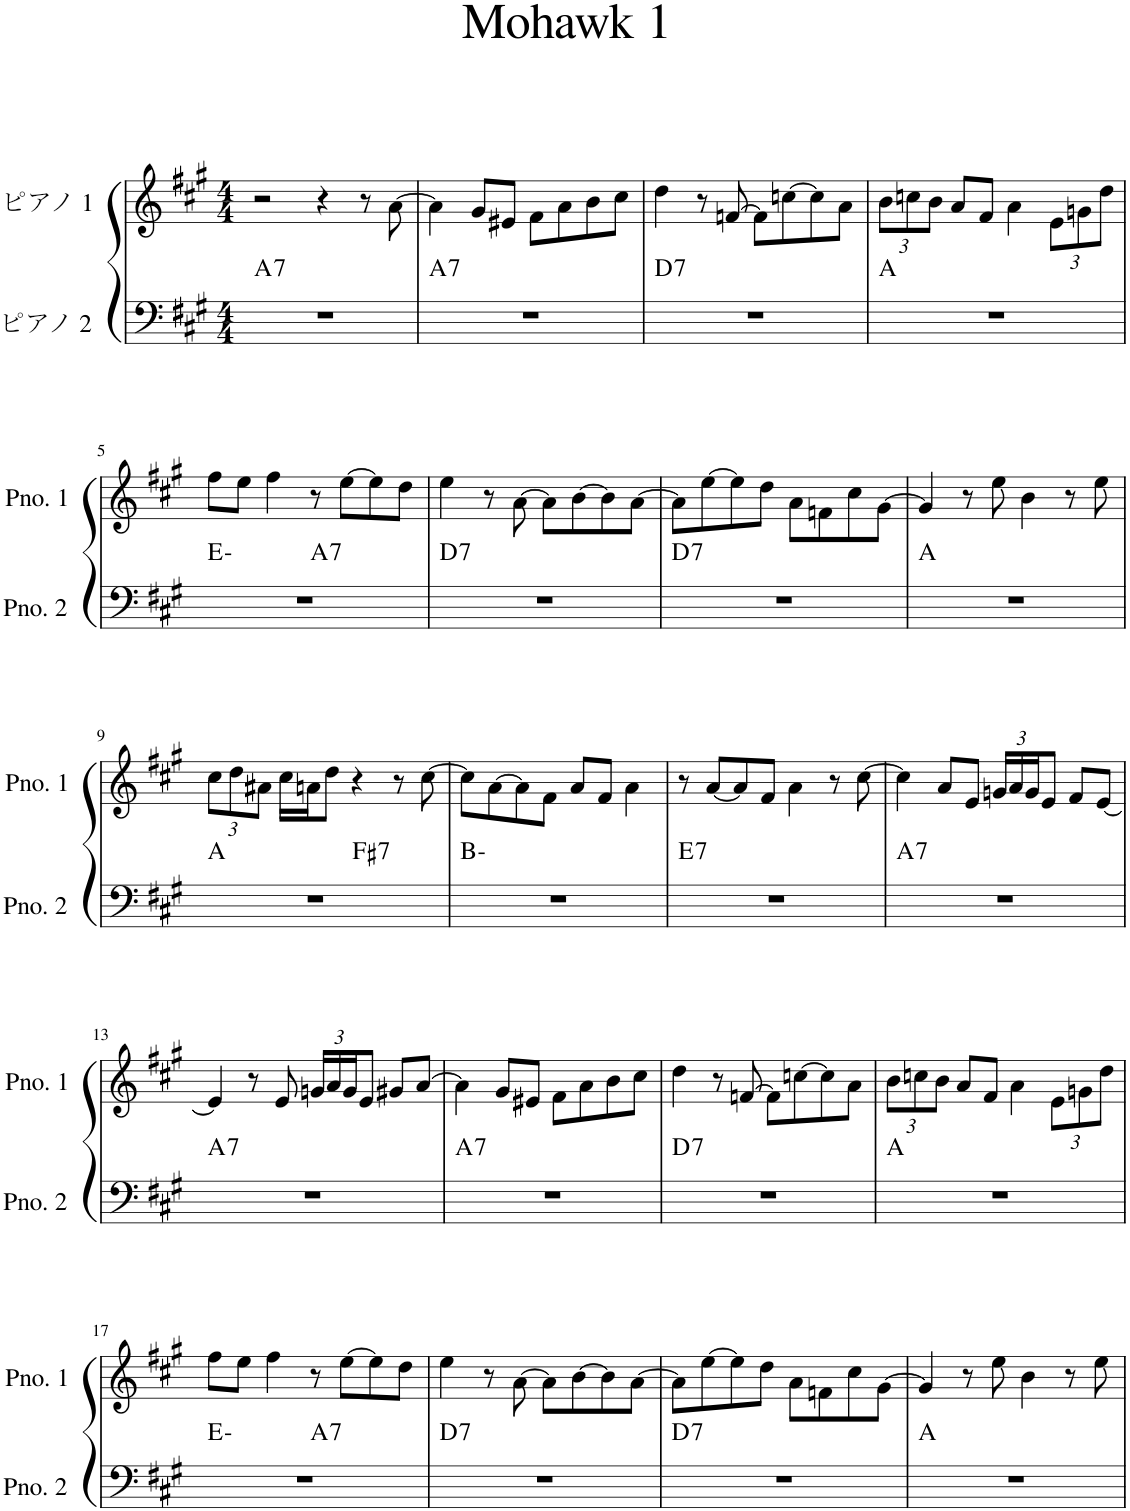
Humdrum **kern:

**kern	**harte	**kern
*part2	*part2	*part1
*staff2	*	*staff1
*I"ピアノ 2	*	*I"ピアノ 1
*clefF4	*	*clefG2
*k[f#c#g#]	*	*k[f#c#g#]
*M4/4	*	*M4/4
=1	=1	=1
!	!LO:H:kt=7	!
1r	A:7	2r
.	.	4r
.	.	8r
.	.	[8a\
=2	=2	=2
!	!LO:H:kt=7	!
1r	A:7	4a\]
.	.	8g#/L
.	.	8e#X/J
.	.	8f#\L
.	.	8a\
.	.	8b\
.	.	8cc#\J
=3	=3	=3
!	!LO:H:kt=7	!
1r	D:7	4dd\
.	.	8r
.	.	[8fn/
.	.	8f\L]
.	.	[8ccn\
.	.	8cc\]
.	.	8a\J
=4	=4	=4
*	*	*Xbrackettup
1r	A:maj	12b\L
.	.	12ccn\
.	.	12b\J
.	.	8a/L
.	.	8f#/J
.	.	4a\
.	.	12e\L
.	.	12gn\
.	.	12dd\J
!!LO:LB:g=z
=5	=5	=5
*^	*	*
1r	2ryy	E:min	8ff#\L
.	.	.	8ee\J
.	.	.	4ff#\
!	!	!LO:H:kt=7	!
.	2ryy	A:7	8r
.	.	.	[8ee\L
.	.	.	8ee\]
.	.	.	8dd\J
=6	=6	=6	=6
!	!	!LO:H:kt=7	!
*v	*v	*	*
1r	D:7	4ee\
.	.	8r
.	.	[8a\
.	.	8a\L]
.	.	[8b\
.	.	8b\]
.	.	[8a\J
=7	=7	=7
!	!LO:H:kt=7	!
1r	D:7	8a\L]
.	.	[8ee\
.	.	8ee\]
.	.	8dd\J
.	.	8a\L
.	.	8fn\
.	.	8cc#\
.	.	[8g#\J
=8	=8	=8
1r	A:maj	4g#/]
.	.	8r
.	.	8ee\
.	.	4b\
.	.	8r
.	.	8ee\
!!LO:LB:g=z
=9	=9	=9
*^	*	*
1r	2ryy	A:maj	12cc#\L
.	.	.	12dd\
.	.	.	12a#X\J
.	.	.	16cc#\LL
.	.	.	16an\J
.	.	.	8dd\J
!	!	!LO:H:kt=7	!
.	2ryy	F#:7	4r
.	.	.	8r
.	.	.	[8cc#\
*v	*v	*	*
=10	=10	=10
1r	B:min	8cc#\L]
.	.	[8a\
.	.	8a\]
.	.	8f#\J
.	.	8a/L
.	.	8f#/J
.	.	4a\
=11	=11	=11
!	!LO:H:kt=7	!
1r	E:7	8r
.	.	[8a/L
.	.	8a/]
.	.	8f#/J
.	.	4a\
.	.	8r
.	.	[8cc#\
=12	=12	=12
!	!LO:H:kt=7	!
1r	A:7	4cc#\]
.	.	8a/L
.	.	8e/J
.	.	24gn/LL
.	.	24a/
.	.	24g/J
.	.	8e/J
.	.	8f#/L
.	.	[8e/J
!!LO:LB:g=z
=13	=13	=13
!	!LO:H:kt=7	!
1r	A:7	4e/]
.	.	8r
.	.	8e/
.	.	24gn/LL
.	.	24a/
.	.	24g/J
.	.	8e/J
.	.	8g#X/L
.	.	[8a/J
=14	=14	=14
!	!LO:H:kt=7	!
1r	A:7	4a\]
.	.	8g#/L
.	.	8e#X/J
.	.	8f#\L
.	.	8a\
.	.	8b\
.	.	8cc#\J
=15	=15	=15
!	!LO:H:kt=7	!
1r	D:7	4dd\
.	.	8r
.	.	[8fn/
.	.	8f\L]
.	.	[8ccn\
.	.	8cc\]
.	.	8a\J
=16	=16	=16
1r	A:maj	12b\L
.	.	12ccn\
.	.	12b\J
.	.	8a/L
.	.	8f#/J
.	.	4a\
.	.	12e\L
.	.	12gn\
.	.	12dd\J
!!LO:LB:g=z
=17	=17	=17
*^	*	*
1r	2ryy	E:min	8ff#\L
.	.	.	8ee\J
.	.	.	4ff#\
!	!	!LO:H:kt=7	!
.	2ryy	A:7	8r
.	.	.	[8ee\L
.	.	.	8ee\]
.	.	.	8dd\J
=18	=18	=18	=18
!	!	!LO:H:kt=7	!
*v	*v	*	*
1r	D:7	4ee\
.	.	8r
.	.	[8a\
.	.	8a\L]
.	.	[8b\
.	.	8b\]
.	.	[8a\J
=19	=19	=19
!	!LO:H:kt=7	!
1r	D:7	8a\L]
.	.	[8ee\
.	.	8ee\]
.	.	8dd\J
.	.	8a\L
.	.	8fn\
.	.	8cc#\
.	.	[8g#\J
=20	=20	=20
1r	A:maj	4g#/]
.	.	8r
.	.	8ee\
.	.	4b\
.	.	8r
.	.	8ee\
=	=	=
*-	*-	*-
